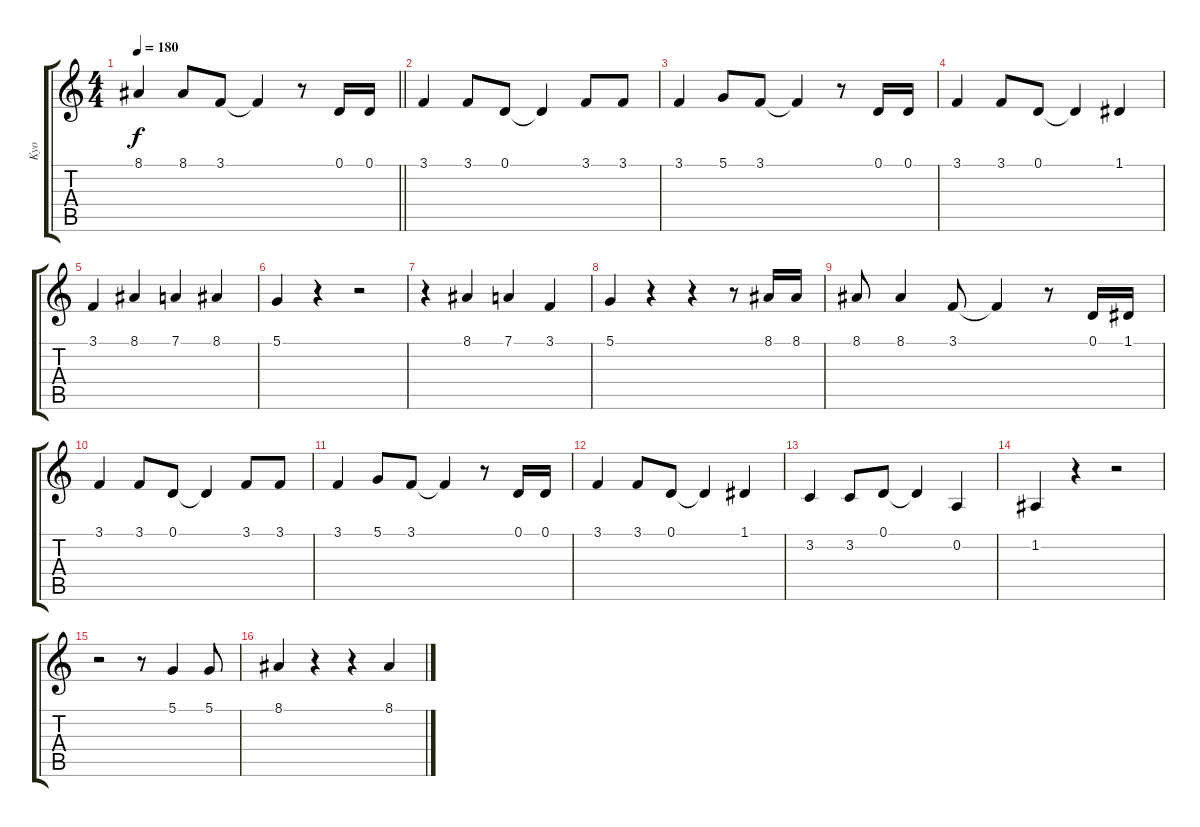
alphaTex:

\track ("Kyo" "Kyo") {instrument clarinet}
\staff {score tabs}
\tuning (D4 A3 F3 C3 G2 D2) {hide}
\ts (4 4)
\tempo 180
\clef g2
\barLineRight lightlight
\ks c
8.1.4{dy f} 8.1.8 3.1.8 3.1{t}.4 r.8 0.1.16 0.1.16 |
3.1.4 3.1.8 0.1.8 0.1{t}.4 3.1.8 3.1.8 |
3.1.4 5.1.8 3.1.8 3.1{t}.4 r.8 0.1.16 0.1.16 |
3.1.4 3.1.8 0.1.8 0.1{t}.4 1.1.4 |
3.1.4 8.1.4 7.1.4 8.1.4 |
5.1.4 r.4 r.2 |
r.4 8.1.4 7.1.4 3.1.4 |
5.1.4 r.4 r.4 r.8 8.1.16 8.1.16 |
8.1.8 8.1.4 3.1.8 3.1{t}.4 r.8 0.1.16 1.1.16 |
3.1.4 3.1.8 0.1.8 0.1{t}.4 3.1.8 3.1.8 |
3.1.4 5.1.8 3.1.8 3.1{t}.4 r.8 0.1.16 0.1.16 |
3.1.4 3.1.8 0.1.8 0.1{t}.4 1.1.4 |
3.2.4 3.2.8 0.1.8 0.1{t}.4 0.2.4 |
1.2.4 r.4 r.2 |
r.2 r.8 5.1.4 5.1.8 |
8.1.4 r.4 r.4 8.1.4
